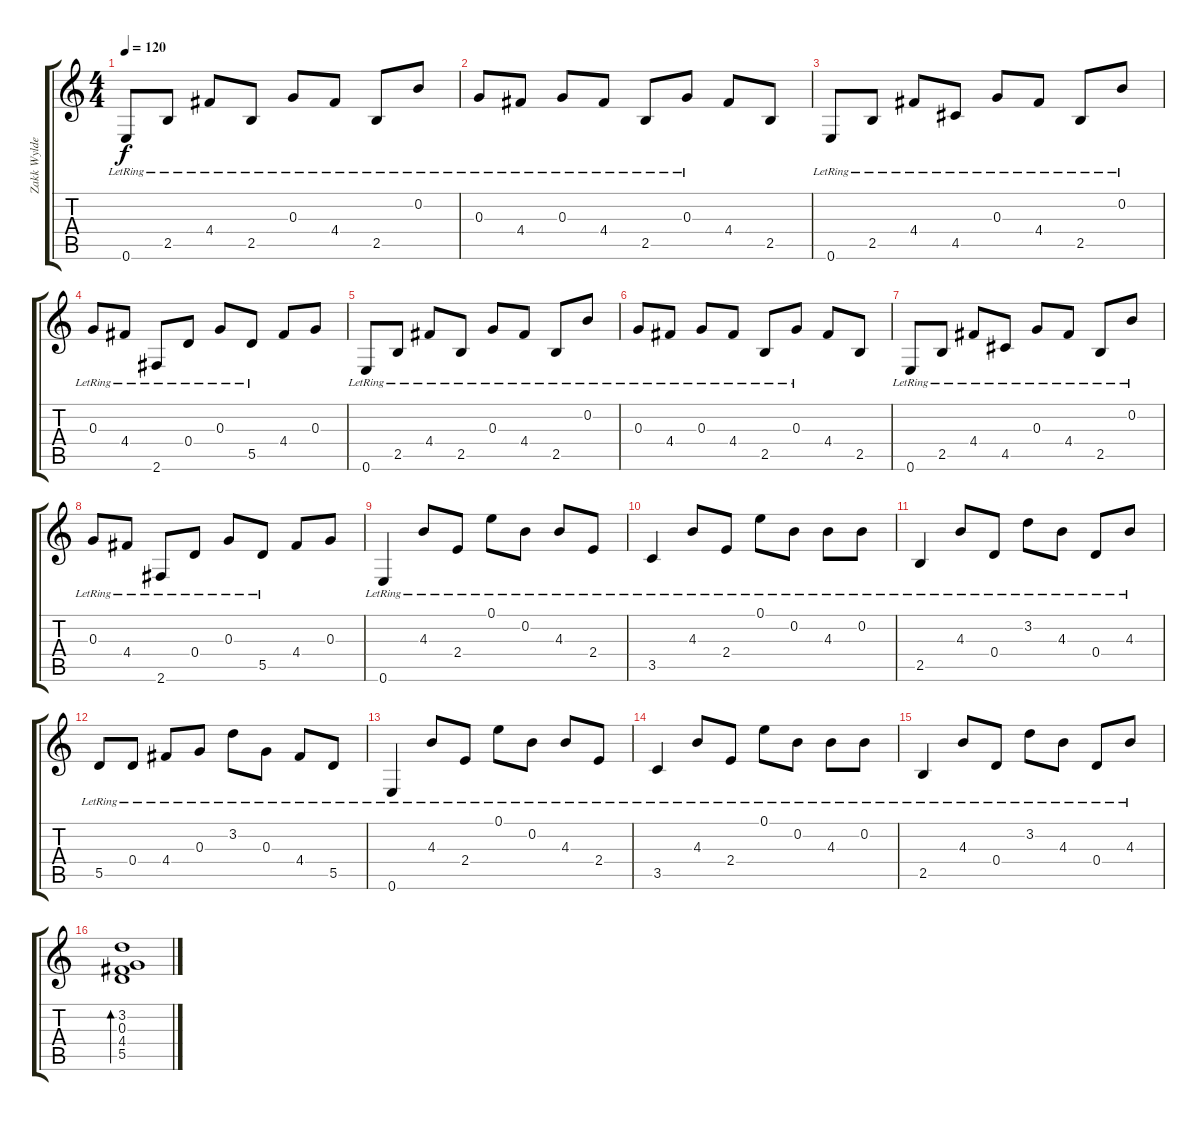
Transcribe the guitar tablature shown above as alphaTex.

\track ("Zakk Wylde - Acoustic" "Zakk Wylde") {instrument acousticguitarnylon}
\staff {score tabs}
\tuning (E4 B3 G3 D3 A2 E2) {hide}
\ts (4 4)
\tempo 120
\clef g2
\ks c
0.6{lr}.8{dy f instrument acousticguitarnylon} 2.5{lr}.8 4.4{lr}.8 2.5{lr}.8 0.3{lr}.8 4.4{lr}.8 2.5{lr}.8 0.2{lr}.8 |
0.3{lr}.8 4.4{lr}.8 0.3{lr}.8 4.4{lr}.8 2.5{lr}.8 0.3{lr}.8 4.4.8 2.5.8 |
0.6{lr}.8 2.5{lr}.8 4.4{lr}.8 4.5{lr}.8 0.3{lr}.8 4.4{lr}.8 2.5{lr}.8 0.2{lr}.8 |
0.3{lr}.8 4.4{lr}.8 2.6{lr}.8 0.4{lr}.8 0.3{lr}.8 5.5{lr}.8 4.4.8 0.3.8 |
0.6{lr}.8 2.5{lr}.8 4.4{lr}.8 2.5{lr}.8 0.3{lr}.8 4.4{lr}.8 2.5{lr}.8 0.2{lr}.8 |
0.3{lr}.8 4.4{lr}.8 0.3{lr}.8 4.4{lr}.8 2.5{lr}.8 0.3{lr}.8 4.4.8 2.5.8 |
0.6{lr}.8 2.5{lr}.8 4.4{lr}.8 4.5{lr}.8 0.3{lr}.8 4.4{lr}.8 2.5{lr}.8 0.2{lr}.8 |
0.3{lr}.8 4.4{lr}.8 2.6{lr}.8 0.4{lr}.8 0.3{lr}.8 5.5{lr}.8 4.4.8 0.3.8 |
0.6{lr}.4 4.3{lr}.8 2.4{lr}.8 0.1{lr}.8 0.2{lr}.8 4.3{lr}.8 2.4{lr}.8 |
3.5{lr}.4 4.3{lr}.8 2.4{lr}.8 0.1{lr}.8 0.2{lr}.8 4.3{lr}.8 0.2{lr}.8 |
2.5{lr}.4 4.3{lr}.8 0.4{lr}.8 3.2{lr}.8 4.3{lr}.8 0.4{lr}.8 4.3{lr}.8 |
5.5{lr}.8 0.4{lr}.8 4.4{lr}.8 0.3{lr}.8 3.2{lr}.8 0.3{lr}.8 4.4{lr}.8 5.5{lr}.8 |
0.6{lr}.4 4.3{lr}.8 2.4{lr}.8 0.1{lr}.8 0.2{lr}.8 4.3{lr}.8 2.4{lr}.8 |
3.5{lr}.4 4.3{lr}.8 2.4{lr}.8 0.1{lr}.8 0.2{lr}.8 4.3{lr}.8 0.2{lr}.8 |
2.5{lr}.4 4.3{lr}.8 0.4{lr}.8 3.2{lr}.8 4.3{lr}.8 0.4{lr}.8 4.3{lr}.8 |
(3.2 0.3 4.4 5.5).1{bd 480}
